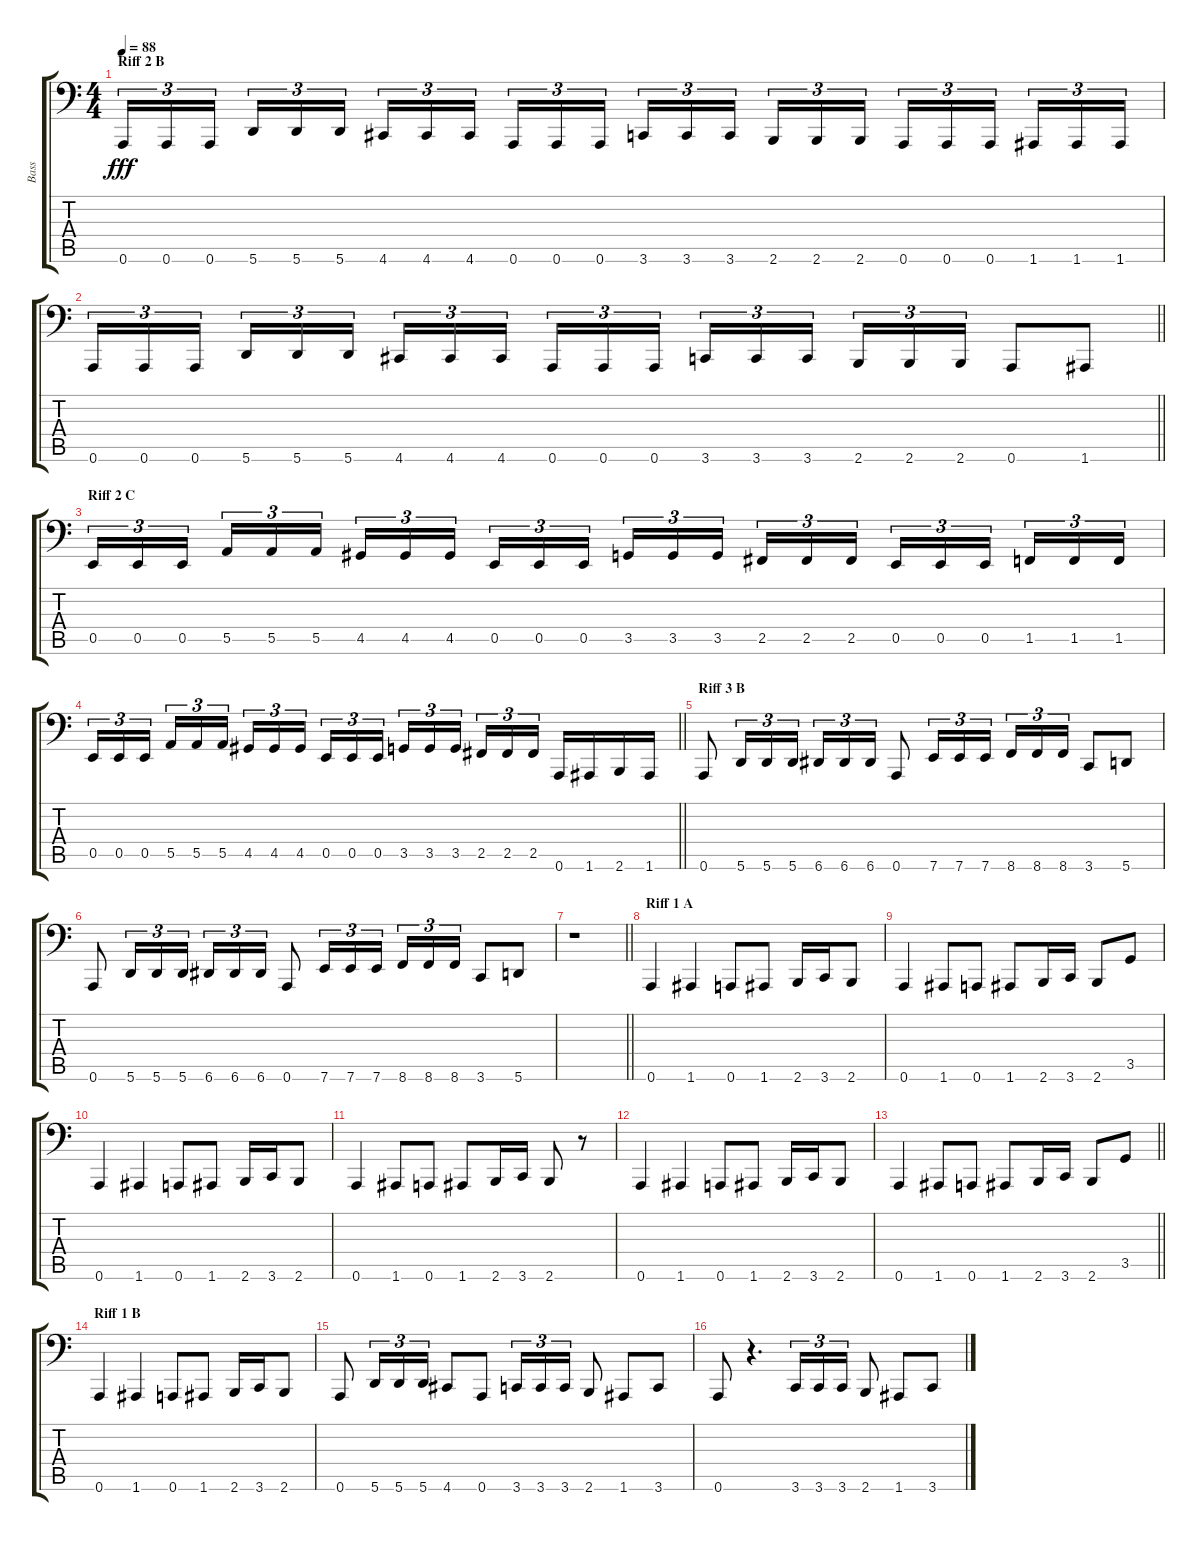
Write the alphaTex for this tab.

\track ("Bass" "Bass") {instrument electricbasspick}
\staff {score tabs}
\tuning (B2 Gb2 D2 A1 E1 A0) {hide}
\ts (4 4)
\section ("" "Riff 2 B")
\tempo 88
\clef f4
\ks c
0.6.16{tu (3 2) dy fff} 0.6.16{tu (3 2)} 0.6.16{tu (3 2) beam splitsecondary} 5.6.16{tu (3 2)} 5.6.16{tu (3 2)} 5.6.16{tu (3 2)} 4.6.16{tu (3 2)} 4.6.16{tu (3 2)} 4.6.16{tu (3 2) beam splitsecondary} 0.6.16{tu (3 2)} 0.6.16{tu (3 2)} 0.6.16{tu (3 2)} 3.6.16{tu (3 2)} 3.6.16{tu (3 2)} 3.6.16{tu (3 2) beam splitsecondary} 2.6.16{tu (3 2)} 2.6.16{tu (3 2)} 2.6.16{tu (3 2)} 0.6.16{tu (3 2)} 0.6.16{tu (3 2)} 0.6.16{tu (3 2) beam splitsecondary} 1.6.16{tu (3 2)} 1.6.16{tu (3 2)} 1.6.16{tu (3 2)} |
\barLineRight lightlight
0.6.16{tu (3 2)} 0.6.16{tu (3 2)} 0.6.16{tu (3 2) beam splitsecondary} 5.6.16{tu (3 2)} 5.6.16{tu (3 2)} 5.6.16{tu (3 2)} 4.6.16{tu (3 2)} 4.6.16{tu (3 2)} 4.6.16{tu (3 2) beam splitsecondary} 0.6.16{tu (3 2)} 0.6.16{tu (3 2)} 0.6.16{tu (3 2)} 3.6.16{tu (3 2)} 3.6.16{tu (3 2)} 3.6.16{tu (3 2) beam splitsecondary} 2.6.16{tu (3 2)} 2.6.16{tu (3 2)} 2.6.16{tu (3 2)} 0.6.8 1.6.8 |
\section ("" "Riff 2 C")
0.5.16{tu (3 2)} 0.5.16{tu (3 2)} 0.5.16{tu (3 2) beam splitsecondary} 5.5.16{tu (3 2)} 5.5.16{tu (3 2)} 5.5.16{tu (3 2)} 4.5.16{tu (3 2)} 4.5.16{tu (3 2)} 4.5.16{tu (3 2) beam splitsecondary} 0.5.16{tu (3 2)} 0.5.16{tu (3 2)} 0.5.16{tu (3 2)} 3.5.16{tu (3 2)} 3.5.16{tu (3 2)} 3.5.16{tu (3 2) beam splitsecondary} 2.5.16{tu (3 2)} 2.5.16{tu (3 2)} 2.5.16{tu (3 2)} 0.5.16{tu (3 2)} 0.5.16{tu (3 2)} 0.5.16{tu (3 2) beam splitsecondary} 1.5.16{tu (3 2)} 1.5.16{tu (3 2)} 1.5.16{tu (3 2)} |
\barLineRight lightlight
0.5.16{tu (3 2)} 0.5.16{tu (3 2)} 0.5.16{tu (3 2) beam splitsecondary} 5.5.16{tu (3 2)} 5.5.16{tu (3 2)} 5.5.16{tu (3 2)} 4.5.16{tu (3 2)} 4.5.16{tu (3 2)} 4.5.16{tu (3 2) beam splitsecondary} 0.5.16{tu (3 2)} 0.5.16{tu (3 2)} 0.5.16{tu (3 2)} 3.5.16{tu (3 2)} 3.5.16{tu (3 2)} 3.5.16{tu (3 2) beam splitsecondary} 2.5.16{tu (3 2)} 2.5.16{tu (3 2)} 2.5.16{tu (3 2)} 0.6.16 1.6.16 2.6.16 1.6.16 |
\section ("" "Riff 3 B")
0.6.8 5.6.16{tu (3 2)} 5.6.16{tu (3 2)} 5.6.16{tu (3 2)} 6.6.16{tu (3 2)} 6.6.16{tu (3 2)} 6.6.16{tu (3 2)} 0.6.8 7.6.16{tu (3 2)} 7.6.16{tu (3 2)} 7.6.16{tu (3 2) beam splitsecondary} 8.6.16{tu (3 2)} 8.6.16{tu (3 2)} 8.6.16{tu (3 2)} 3.6.8 5.6.8 |
0.6.8 5.6.16{tu (3 2)} 5.6.16{tu (3 2)} 5.6.16{tu (3 2)} 6.6.16{tu (3 2)} 6.6.16{tu (3 2)} 6.6.16{tu (3 2)} 0.6.8 7.6.16{tu (3 2)} 7.6.16{tu (3 2)} 7.6.16{tu (3 2) beam splitsecondary} 8.6.16{tu (3 2)} 8.6.16{tu (3 2)} 8.6.16{tu (3 2)} 3.6.8 5.6.8 |
\barLineRight lightlight
r.1 |
\section ("" "Riff 1 A")
0.6.4 1.6.4 0.6.8 1.6.8 2.6.16 3.6.16 2.6.8 |
0.6.4 1.6.8 0.6.8 1.6.8 2.6.16 3.6.16 2.6.8 3.5.8 |
0.6.4 1.6.4 0.6.8 1.6.8 2.6.16 3.6.16 2.6.8 |
0.6.4 1.6.8 0.6.8 1.6.8 2.6.16 3.6.16 2.6.8 r.8 |
0.6.4 1.6.4 0.6.8 1.6.8 2.6.16 3.6.16 2.6.8 |
\barLineRight lightlight
0.6.4 1.6.8 0.6.8 1.6.8 2.6.16 3.6.16 2.6.8 3.5.8 |
\section ("" "Riff 1 B")
0.6.4 1.6.4 0.6.8 1.6.8 2.6.16 3.6.16 2.6.8 |
0.6.8 5.6.16{tu (3 2)} 5.6.16{tu (3 2)} 5.6.16{tu (3 2)} 4.6.8 0.6.8 3.6.16{tu (3 2)} 3.6.16{tu (3 2)} 3.6.16{tu (3 2)} 2.6.8 1.6.8 3.6.8 |
0.6.8 r.4{d} 3.6.16{tu (3 2)} 3.6.16{tu (3 2)} 3.6.16{tu (3 2)} 2.6.8 1.6.8 3.6.8
